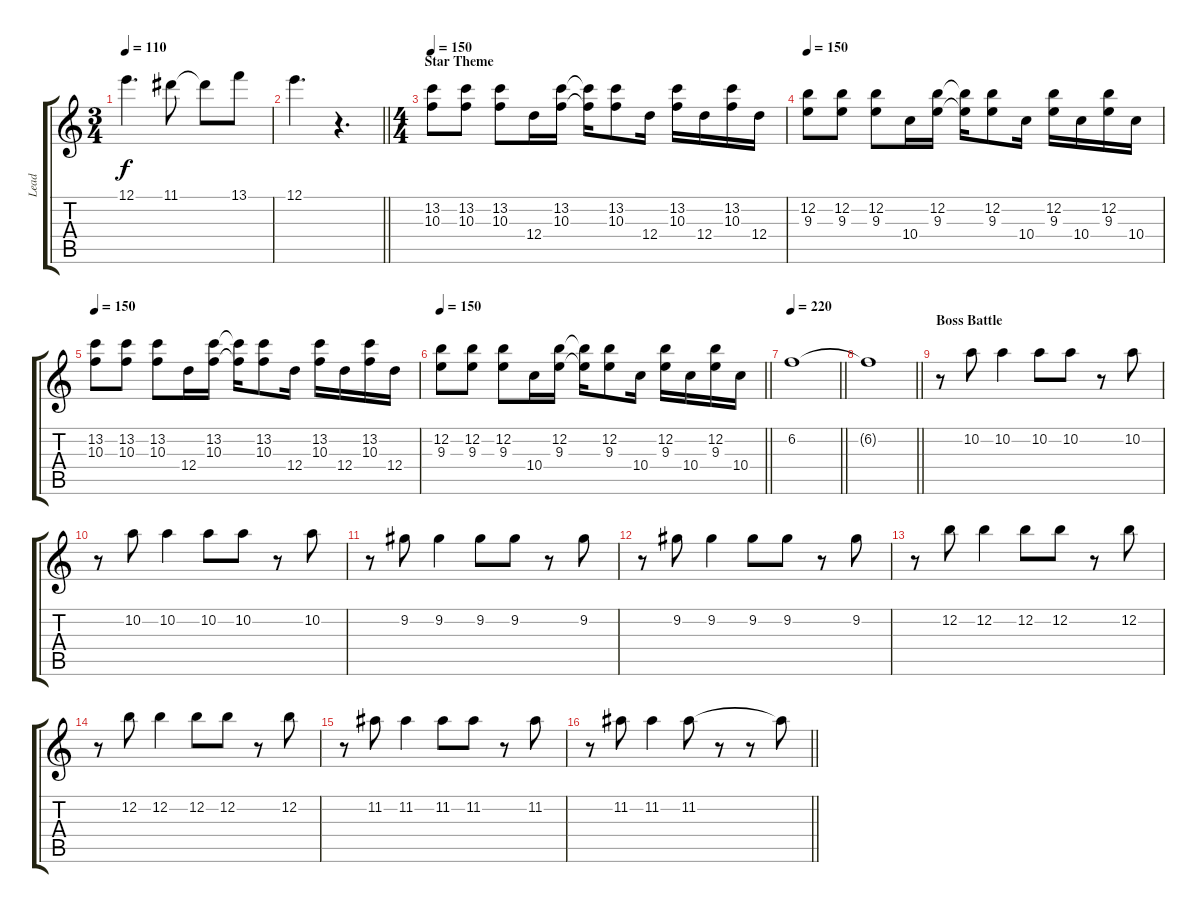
\track ("Lead" "Lead") {instrument overdrivenguitar}
\staff {score tabs}
\tuning (E4 B3 G3 D3 A2 E2) {hide}
\ts (3 4)
\tempo 110
\clef g2
\ks c
12.1.4{d dy f} 11.1.8 11.1{t}.8 13.1.8 |
\barLineRight lightlight
12.1.4{d} r.4{d} |
\ts (4 4)
\section ("" "Star Theme")
\tempo 150
(13.2 10.3).8 (13.2 10.3).8 (13.2 10.3).8 12.4.16 (13.2 10.3).16 (13.2{t} 10.3{t}).16 (13.2 10.3).8 12.4.16 (13.2 10.3).16 12.4.16 (13.2 10.3).16 12.4.16 |
\tempo 150
(12.2 9.3).8 (12.2 9.3).8 (12.2 9.3).8 10.4.16 (12.2 9.3).16 (12.2{t} 9.3{t}).16 (12.2 9.3).8 10.4.16 (12.2 9.3).16 10.4.16 (12.2 9.3).16 10.4.16 |
\tempo 150
(13.2 10.3).8 (13.2 10.3).8 (13.2 10.3).8 12.4.16 (13.2 10.3).16 (13.2{t} 10.3{t}).16 (13.2 10.3).8 12.4.16 (13.2 10.3).16 12.4.16 (13.2 10.3).16 12.4.16 |
\tempo 150
\barLineRight lightlight
(12.2 9.3).8 (12.2 9.3).8 (12.2 9.3).8 10.4.16 (12.2 9.3).16 (12.2{t} 9.3{t}).16 (12.2 9.3).8 10.4.16 (12.2 9.3).16 10.4.16 (12.2 9.3).16 10.4.16 |
\tempo 220
\barLineRight lightlight
6.2.1 |
\barLineRight lightlight
6.2{t}.1 |
\section ("" "Boss Battle")
r.8 10.2.8 10.2.4 10.2.8 10.2.8 r.8 10.2.8 |
r.8 10.2.8 10.2.4 10.2.8 10.2.8 r.8 10.2.8 |
r.8 9.2.8 9.2.4 9.2.8 9.2.8 r.8 9.2.8 |
r.8 9.2.8 9.2.4 9.2.8 9.2.8 r.8 9.2.8 |
r.8 12.2.8 12.2.4 12.2.8 12.2.8 r.8 12.2.8 |
r.8 12.2.8 12.2.4 12.2.8 12.2.8 r.8 12.2.8 |
r.8 11.2.8 11.2.4 11.2.8 11.2.8 r.8 11.2.8 |
\barLineRight lightlight
r.8 11.2.8 11.2.4 11.2.8 r.8 r.8 11.2{t}.8
